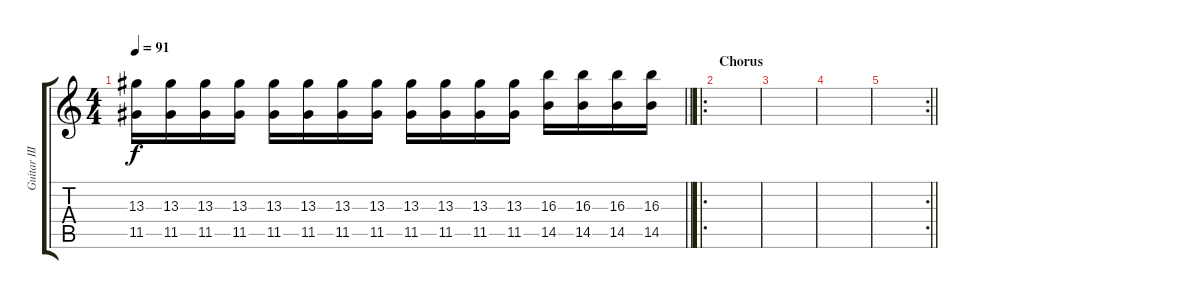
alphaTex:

\track ("Guitar III" "Guitar III") {instrument distortionguitar}
\staff {score tabs}
\tuning (E4 B3 G3 D3 A2 E2) {hide}
\ts (4 4)
\tempo 91
\clef g2
\barLineRight lightlight
\ks c
(13.3 11.5).16{dy f} (13.3 11.5).16 (13.3 11.5).16 (13.3 11.5).16 (13.3 11.5).16 (13.3 11.5).16 (13.3 11.5).16 (13.3 11.5).16 (13.3 11.5).16 (13.3 11.5).16 (13.3 11.5).16 (13.3 11.5).16 (16.3 14.5).16 (16.3 14.5).16 (16.3 14.5).16 (16.3 14.5).16 |
\ro
\section ("" "Chorus")
|
|
|
\rc 2
\barLineRight lightlight
